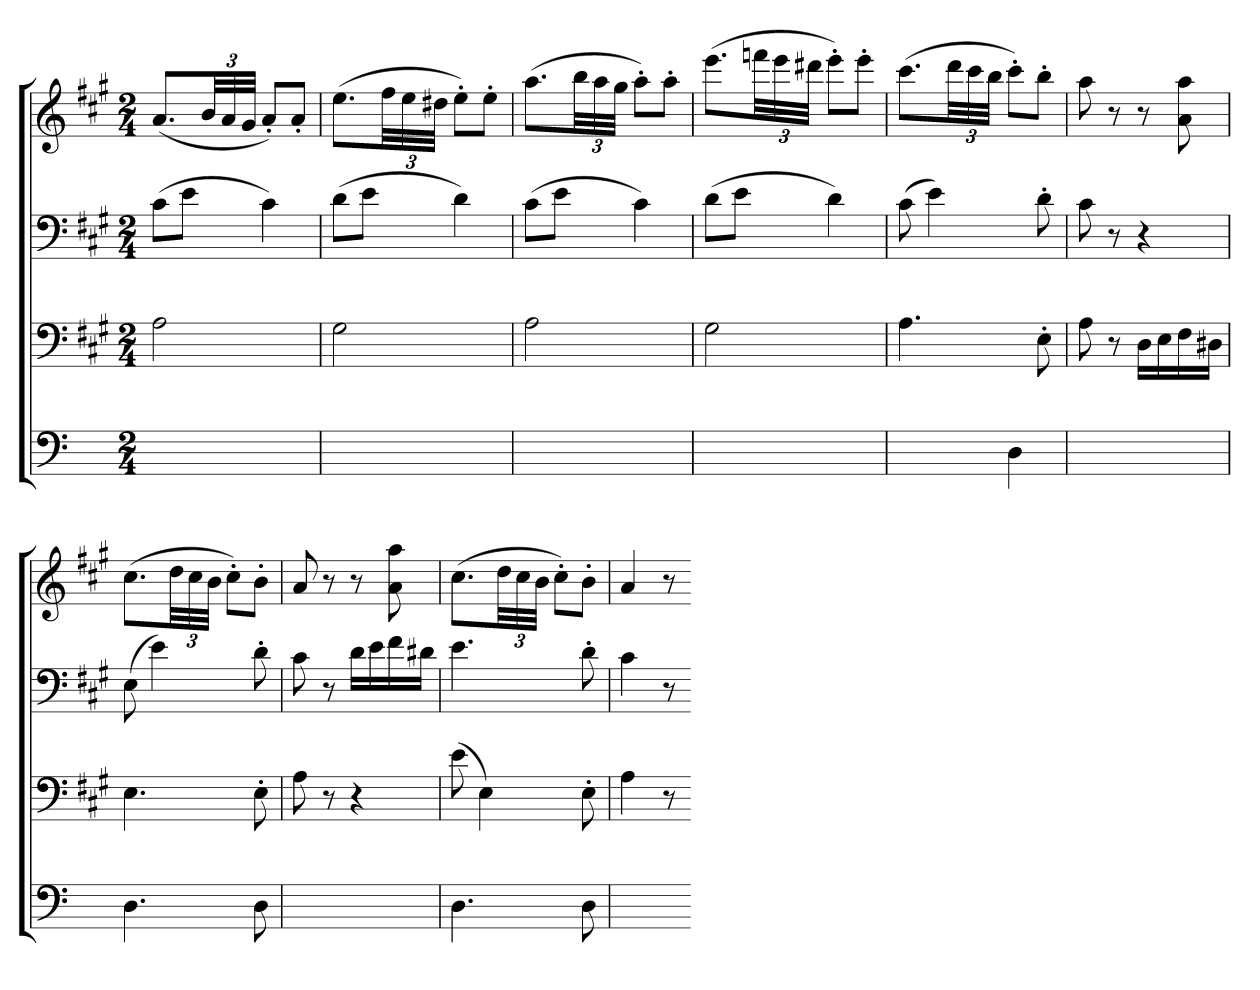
**kern	**kern	**kern	**kern
*part4	*part3	*part2	*part1
*staff4	*staff3	*staff2	*staff1
*	*clefF4	*clefF4	*clefG2
*	*k[f#c#g#]	*k[f#c#g#]	*k[f#c#g#]
*	*A:	*A:	*A:
*M2/4	*M2/4	*M2/4	*M2/4
=	=	=	=
2ryy	2A	(8c#L	(8.a/L
.	.	8eJ	.
.	.	.	48b/LL
.	.	.	48a/
.	.	.	48g#/JJJ
.	.	4c#)	8a'/L)
.	.	.	8a'/J
=	=	=	=
2ryy	2G#	(8dL	(8.ee\L
.	.	8eJ	.
.	.	.	48ff#\LL
.	.	.	48ee\
.	.	.	48dd#X\JJJ
.	.	4d)	8ee'\L)
.	.	.	8ee'\J
=	=	=	=
2ryy	2A	(8c#L	(8.aa\L
.	.	8eJ	.
.	.	.	48bb\LL
.	.	.	48aa\
.	.	.	48gg#\JJJ
.	.	4c#)	8aa'\L)
.	.	.	8aa'\J
=	=	=	=
2ryy	2G#	(8dL	(8.eee\L
.	.	8eJ	.
.	.	.	48fffn\LL
.	.	.	48eee\
.	.	.	48ddd#X\JJJ
.	.	4d)	8eee'\L)
.	.	.	8eee'\J
=	=	=	=
4ryy	4.A	(8c#	(8.ccc#\L
.	.	4e)	.
.	.	.	48ddd\LL
.	.	.	48ccc#\
.	.	.	48bb\JJJ
4D	.	.	8ccc#'\L)
.	8E'	8d'	8bb'\J
=	=	=	=
2ryy	8A	8c#	8aa
.	8r	8r	8r
.	16DLL	4r	8r
.	16E	.	.
.	16F#	.	8a 8aa
.	16D#XJJ	.	.
=	=	=	=
4.D	4.E	(8E	(8.cc#\L
.	.	4e)	.
.	.	.	48dd\LL
.	.	.	48cc#\
.	.	.	48b\JJJ
.	.	.	8cc#'\L)
8D	8E'	8d'	8b'\J
=	=	=	=
2ryy	8A	8c#	8a
.	8r	8r	8r
.	4r	16dLL	8r
.	.	16e	.
.	.	16f#	8a 8aa
.	.	16d#XJJ	.
=	=	=	=
4.D	(8e	4.e	(8.cc#\L
.	4E)	.	.
.	.	.	48dd\LL
.	.	.	48cc#\
.	.	.	48b\JJJ
.	.	.	8cc#'\L)
8D	8E'	8d'	8b'\J
=	=	=	=
4.ryy	4A	4c#	4a
.	8r	8r	8r
=-	=-	=-	=-
*-	*-	*-	*-
